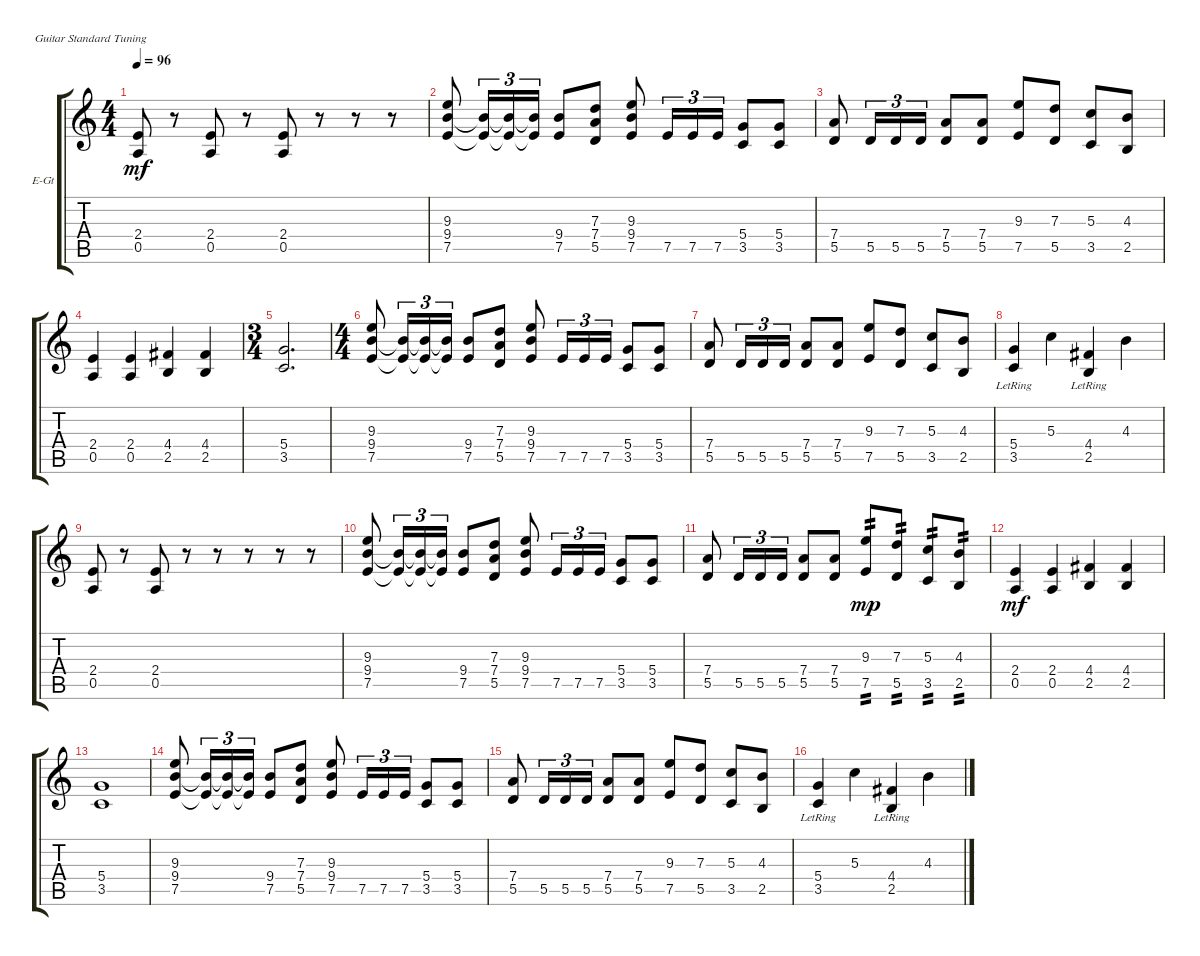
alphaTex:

\bracketExtendMode groupsimilarinstruments
\firstSystemTrackNameOrientation horizontal
\otherSystemsTrackNameOrientation horizontal
\track ("Electric Guitar 1" "E-Gt") {instrument distortionguitar}
\staff {score tabs}
\tuning (E4 B3 G3 D3 A2 E2)
\ts (4 4)
\tempo 96
\clef g2
\ks c
(0.5 2.4).8{dy mf} r.8 (0.5 2.4).8 r.8 (0.5 2.4).8 r.8 r.8 r.8 |
(7.5 9.4 9.3).8 (7.5{t} 9.4{t}).16{tu (3 2)} (7.5{t} 9.4{t}).16{tu (3 2)} (7.5{t} 9.4{t}).16{tu (3 2)} (7.5 9.4).8 (5.5 7.4 7.3).8 (7.5 9.4 9.3).8 7.5.16{tu (3 2)} 7.5.16{tu (3 2)} 7.5.16{tu (3 2)} (3.5 5.4).8 (3.5 5.4).8 |
(5.5 7.4).8 5.5.16{tu (3 2)} 5.5.16{tu (3 2)} 5.5.16{tu (3 2)} (5.5 7.4).8 (5.5 7.4).8 (7.5 9.3).8 (5.5 7.3).8 (3.5 5.3).8 (2.5 4.3).8 |
(0.5 2.4).4 (0.5 2.4).4 (2.5 4.4).4 (2.5 4.4).4 |
\ts (3 4)
(3.5 5.4).2{d} |
\ts (4 4)
(7.5 9.4 9.3).8 (7.5{t} 9.4{t}).16{tu (3 2)} (7.5{t} 9.4{t}).16{tu (3 2)} (7.5{t} 9.4{t}).16{tu (3 2)} (7.5 9.4).8 (5.5 7.4 7.3).8 (7.5 9.4 9.3).8 7.5.16{tu (3 2)} 7.5.16{tu (3 2)} 7.5.16{tu (3 2)} (3.5 5.4).8 (3.5 5.4).8 |
(5.5 7.4).8 5.5.16{tu (3 2)} 5.5.16{tu (3 2)} 5.5.16{tu (3 2)} (5.5 7.4).8 (5.5 7.4).8 (7.5 9.3).8 (5.5 7.3).8 (3.5 5.3).8 (2.5 4.3).8 |
(3.5{lr} 5.4).4 5.3.4 (2.5{lr} 4.4).4 4.3.4 |
(0.5 2.4).8 r.8 (0.5 2.4).8 r.8 r.8 r.8 r.8 r.8 |
(7.5 9.4 9.3).8 (7.5{t} 9.4{t}).16{tu (3 2)} (7.5{t} 9.4{t}).16{tu (3 2)} (7.5{t} 9.4{t}).16{tu (3 2)} (7.5 9.4).8 (5.5 7.4 7.3).8 (7.5 9.4 9.3).8 7.5.16{tu (3 2)} 7.5.16{tu (3 2)} 7.5.16{tu (3 2)} (3.5 5.4).8 (3.5 5.4).8 |
(5.5 7.4).8 5.5.16{tu (3 2)} 5.5.16{tu (3 2)} 5.5.16{tu (3 2)} (5.5 7.4).8 (5.5 7.4).8 (7.5 9.3).8{tp 2 dy mp} (5.5 7.3).8{tp 2} (3.5 5.3).8{tp 2} (2.5 4.3).8{tp 2} |
(0.5 2.4).4{dy mf} (0.5 2.4).4 (2.5 4.4).4 (2.5 4.4).4 |
(3.5 5.4).1 |
(7.5 9.4 9.3).8 (7.5{t} 9.4{t}).16{tu (3 2)} (7.5{t} 9.4{t}).16{tu (3 2)} (7.5{t} 9.4{t}).16{tu (3 2)} (7.5 9.4).8 (5.5 7.4 7.3).8 (7.5 9.4 9.3).8 7.5.16{tu (3 2)} 7.5.16{tu (3 2)} 7.5.16{tu (3 2)} (3.5 5.4).8 (3.5 5.4).8 |
(5.5 7.4).8 5.5.16{tu (3 2)} 5.5.16{tu (3 2)} 5.5.16{tu (3 2)} (5.5 7.4).8 (5.5 7.4).8 (7.5 9.3).8 (5.5 7.3).8 (3.5 5.3).8 (2.5 4.3).8 |
(3.5{lr} 5.4).4 5.3.4 (2.5{lr} 4.4).4 4.3.4
